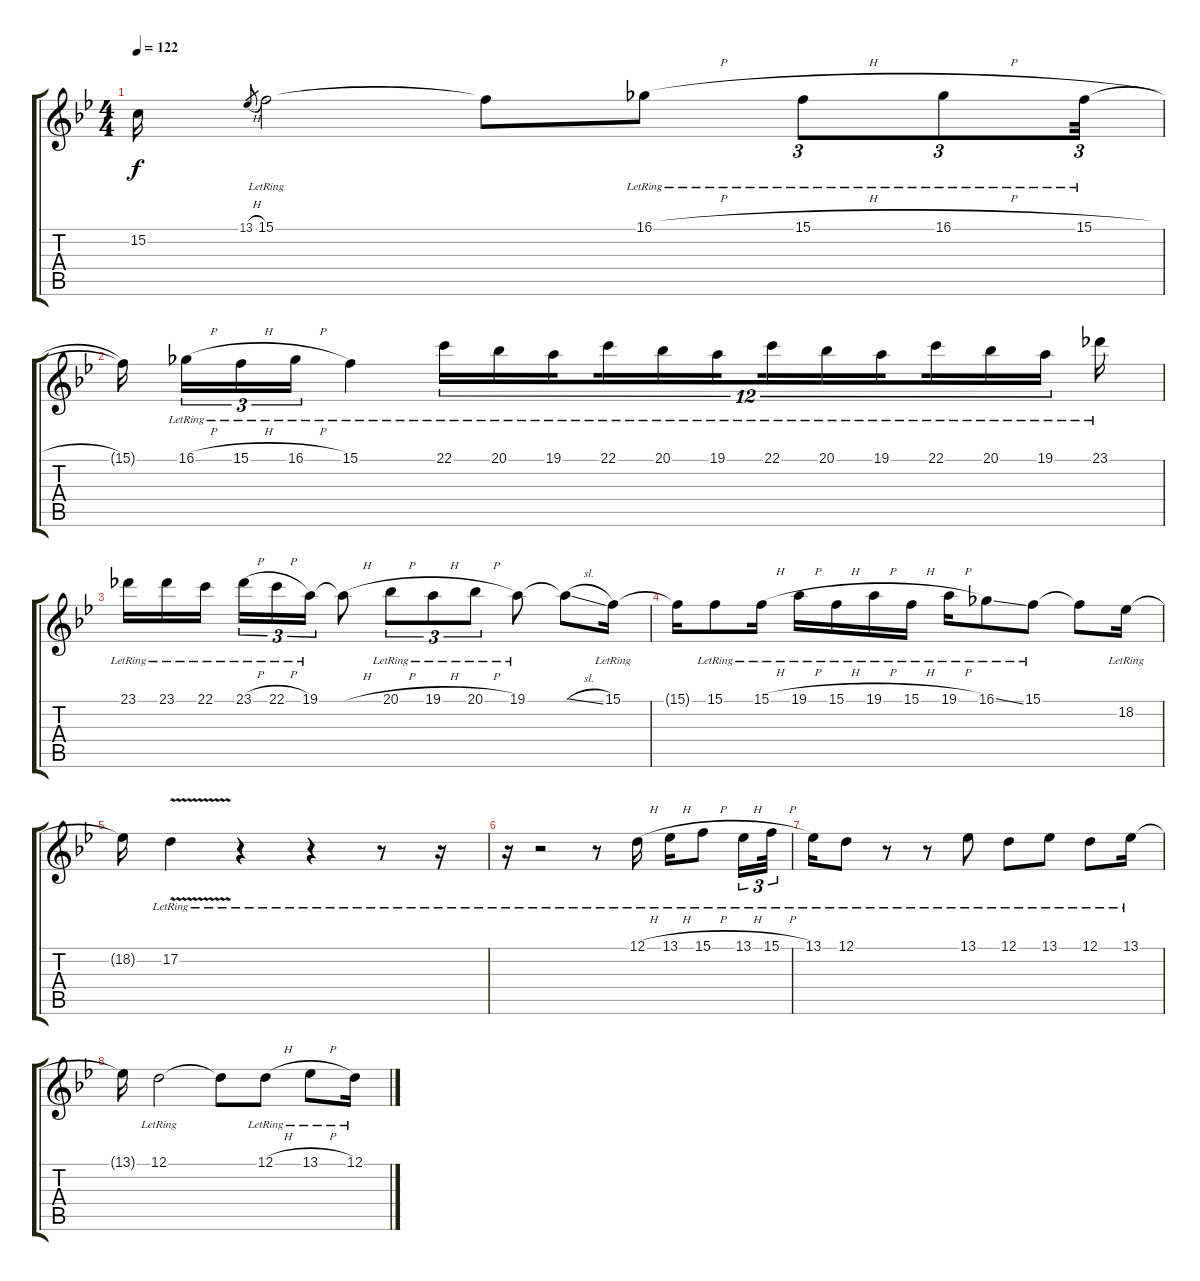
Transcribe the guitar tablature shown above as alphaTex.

\track "" {instrument violin}
\staff {score tabs}
\tuning (D4 A3 F3 C3 G2 D2) {hide}
\ts (4 4)
\tempo 122
\clef g2
\ks bb
15.2{t}.16{dy f} 13.1{h}.8{gr} 15.1{lr}.2 15.1{t}.8 16.1{h lr}.8 15.1{h lr}.8{tu (3 2)} 16.1{h lr}.8{tu (3 2)} 15.1{h lr}.32{tu (3 2)} |
15.1{t}.16{beam splitsecondary} 16.1{h lr}.16{tu (3 2)} 15.1{h lr}.16{tu (3 2)} 16.1{h lr}.16{tu (3 2)} 15.1{lr}.4 22.1{lr}.16{tu (12 8)} 20.1{lr}.16{tu (12 8)} 19.1{lr}.16{tu (12 8) beam splitsecondary} 22.1{lr}.16{tu (12 8)} 20.1{lr}.16{tu (12 8)} 19.1{lr}.16{tu (12 8) beam splitsecondary} 22.1{lr}.16{tu (12 8)} 20.1{lr}.16{tu (12 8)} 19.1{lr}.16{tu (12 8) beam splitsecondary} 22.1{lr}.16{tu (12 8)} 20.1{lr}.16{tu (12 8)} 19.1{lr}.16{tu (12 8) beam splitsecondary} 23.1{lr}.16 |
23.1{lr}.16 23.1{lr}.16 22.1{lr}.16{beam splitsecondary} 23.1{h lr}.16{tu (3 2)} 22.1{h lr}.16{tu (3 2)} 19.1{lr}.16{tu (3 2)} 19.1{h t}.8 20.1{h lr}.8{tu (3 2)} 19.1{h lr}.8{tu (3 2)} 20.1{h lr}.8{tu (3 2)} 19.1{lr}.8 19.1{sl t}.8 15.1{lr}.16 |
15.1{t}.16 15.1{lr}.8 15.1{h lr}.16 19.1{h lr}.16 15.1{h lr}.16 19.1{h lr}.16 15.1{h lr}.16 19.1{h lr}.16 16.1{ss lr}.8 15.1{lr}.8 15.1{t}.8 18.2{lr}.16 |
18.2{t}.16 17.2{v lr}.4 r.4 r.4 r.8 r.16 |
r.16 r.2 r.8 12.1{h lr}.16 13.1{h lr}.16 15.1{h lr}.8 13.1{h lr}.16{tu (3 2)} 15.1{h lr}.32{tu (3 2)} |
13.1{lr}.16 12.1{lr}.8 r.8 r.8 13.1{lr}.8 12.1{lr}.8 13.1{lr}.8 12.1{lr}.8 13.1{lr}.16 |
13.1{t}.16 12.1{lr}.2 12.1{t}.8 12.1{h lr}.8 13.1{h lr}.8 12.1{ss lr}.16
